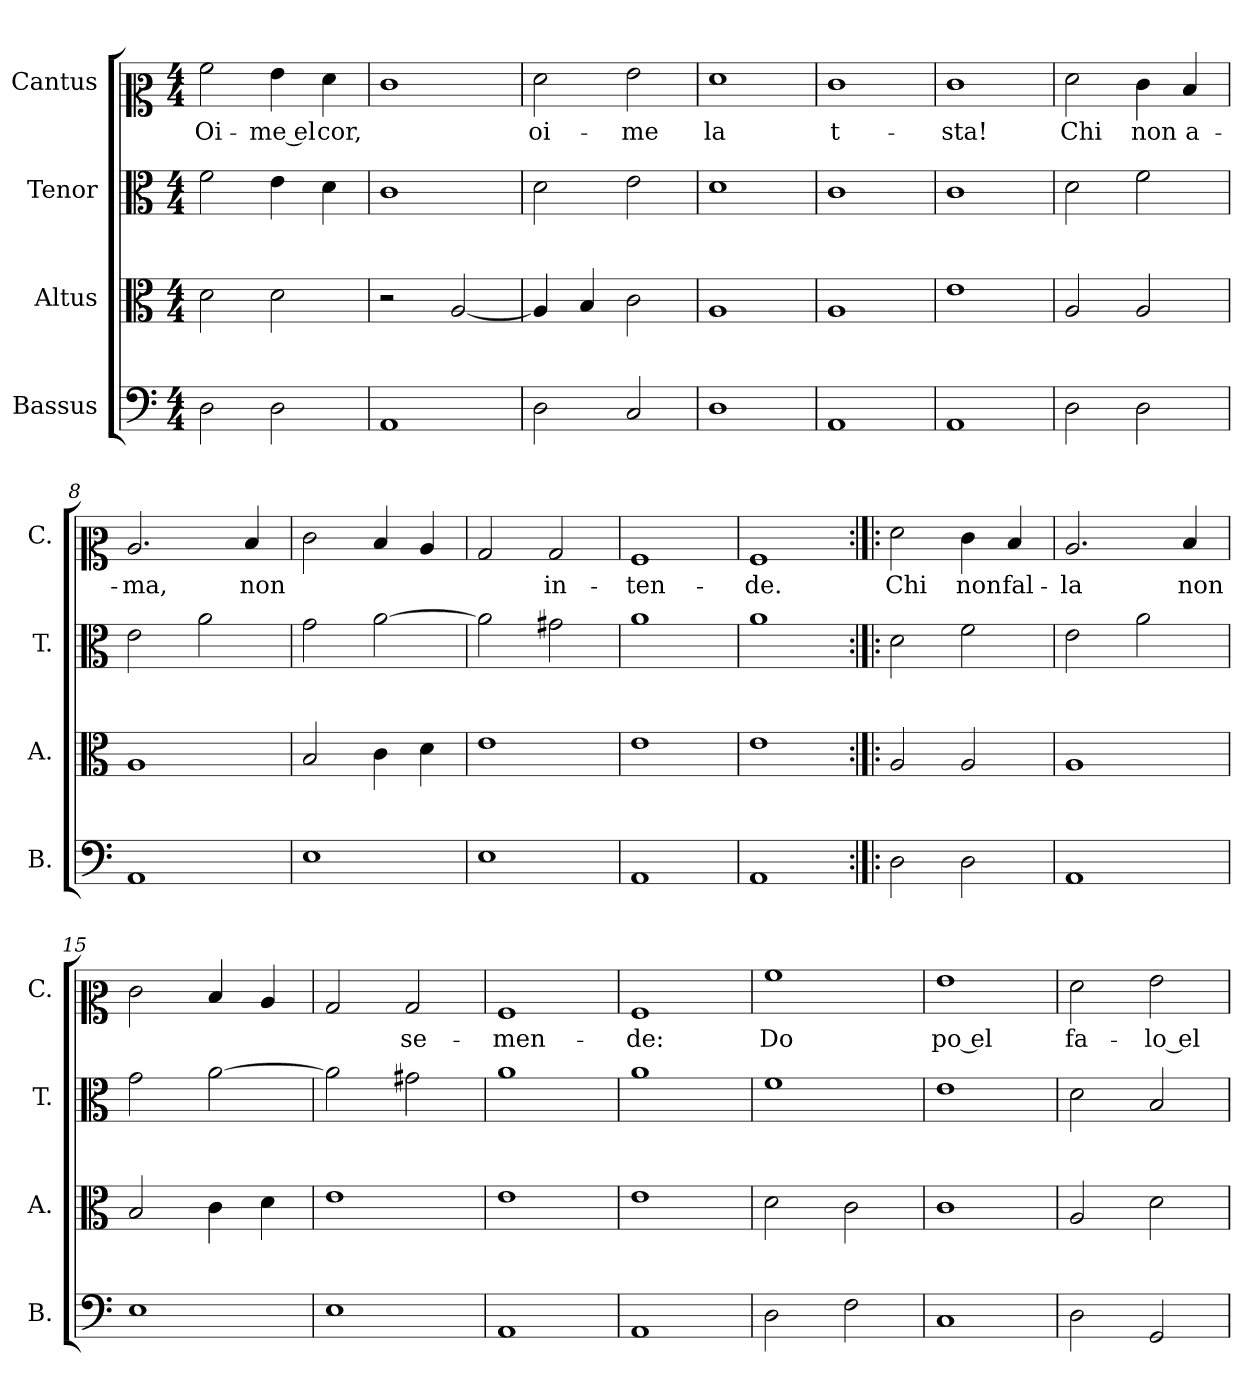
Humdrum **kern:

**kern	**kern	**kern	**kern	**text
*part4	*part3	*part2	*part1	*part1
*staff4	*staff3	*staff2	*staff1	*staff1
*I"Bassus	*I"Altus	*I"Tenor	*I"Cantus	*
*I'B.	*I'A.	*I'T.	*I'C.	*
*clefF4	*clefC3	*clefC3	*clefC2	*
*k[]	*k[]	*k[]	*k[]	*
*M4/4	*M4/4	*M4/4	*M4/4	*
=1	=1	=1	=1	=1
!	!	!	!	!LO:LY:b
2D\	2d\	2f\	2a\	Oi-
!	!	!	!	!LO:LY:b
2D\	2d\	4e\	4g\	-me el
!	!	!	!	!LO:LY:b
.	.	4d\	4f\	cor,
=2	=2	=2	=2	=2
1AA	2r	1c	1e	.
.	[2A/	.	.	.
=3	=3	=3	=3	=3
!	!	!	!	!LO:LY:b
2D\	4A/]	2d\	2f\	oi-
.	4B/	.	.	.
!	!	!	!	!LO:LY:b
2C/	2c\	2e\	2g\	-me
=4	=4	=4	=4	=4
!	!	!	!	!LO:LY:b
1D	1A	1d	1f	la
=5	=5	=5	=5	=5
!	!	!	!	!LO:LY:b
1AA	1A	1c	1e	t-
=6	=6	=6	=6	=6
!	!	!	!	!LO:LY:b
1AA	1e	1c	1e	-sta!
=7	=7	=7	=7	=7
!	!	!	!	!LO:LY:b
2D\	2A/	2d\	2f\	Chi
!	!	!	!	!LO:LY:b
2D\	2A/	2f\	4e\	non
!	!	!	!	!LO:LY:b
.	.	.	4d/	a-
=8	=8	=8	=8	=8
!	!	!	!	!LO:LY:b
1AA	1A	2e\	2.c/	-ma,
.	.	2a\	.	.
!	!	!	!	!LO:LY:b
.	.	.	4d/	non
=9	=9	=9	=9	=9
1E	2B/	2g\	2e\	.
.	4c\	[2a\	4d/	.
.	4d\	.	4c/	.
=10	=10	=10	=10	=10
1E	1e	2a\]	2B/	.
!	!	!	!	!LO:LY:b
.	.	2g#X\	2B/	in-
!!LO:LB:g=z
=11	=11	=11	=11	=11
!	!	!	!	!LO:LY:b
1AA	1e	1a	1A	-ten-
=12	=12	=12	=12	=12
!	!	!	!	!LO:LY:b
1AA	1e	1a	1A	-de.
=13:|!|:	=13:|!|:	=13:|!|:	=13:|!|:	=13:|!|:
!	!	!	!	!LO:LY:b
2D\	2A/	2d\	2f\	Chi
!	!	!	!	!LO:LY:b
2D\	2A/	2f\	4e\	non
!	!	!	!	!LO:LY:b
.	.	.	4d/	fal-
=14	=14	=14	=14	=14
!	!	!	!	!LO:LY:b
1AA	1A	2e\	2.c/	-la
.	.	2a\	.	.
!	!	!	!	!LO:LY:b
.	.	.	4d/	non
=15	=15	=15	=15	=15
1E	2B/	2g\	2e\	.
.	4c\	[2a\	4d/	.
.	4d\	.	4c/	.
=16	=16	=16	=16	=16
1E	1e	2a\]	2B/	.
!	!	!	!	!LO:LY:b
.	.	2g#X\	2B/	se-
=17	=17	=17	=17	=17
!	!	!	!	!LO:LY:b
1AA	1e	1a	1A	-men-
=18	=18	=18	=18	=18
!	!	!	!	!LO:LY:b
1AA	1e	1a	1A	-de:
=19	=19	=19	=19	=19
!	!	!	!	!LO:LY:b
2D\	2d\	1f	1a	Do
2F\	2c\	.	.	.
=20	=20	=20	=20	=20
!	!	!	!	!LO:LY:b
1C	1c	1e	1g	po el
=21	=21	=21	=21	=21
!	!	!	!	!LO:LY:b
2D\	2A/	2d\	2f\	fa-
!	!	!	!	!LO:LY:b
2GG/	2d\	2B/	2g\	-lo el
=	=	=	=	=
*-	*-	*-	*-	*-
